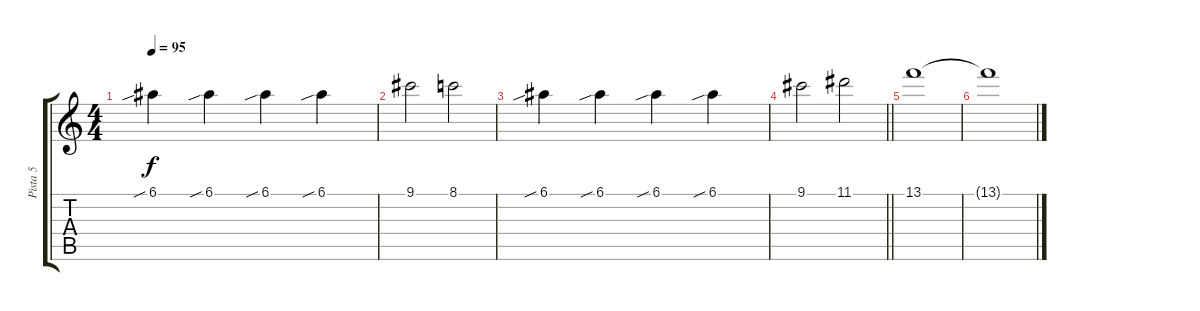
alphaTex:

\track ("Pista 5" "Pista 5") {instrument distortionguitar}
\staff {score tabs}
\tuning (E4 B3 G3 D3 A2 E2) {hide}
\ts (4 4)
\tempo 95
\clef g2
\ks c
6.1{sib}.4{dy f} 6.1{sib}.4 6.1{sib}.4 6.1{sib}.4 |
9.1.2 8.1.2 |
6.1{sib}.4 6.1{sib}.4 6.1{sib}.4 6.1{sib}.4 |
\barLineRight lightlight
9.1.2 11.1.2 |
13.1.1 |
13.1{t}.1
